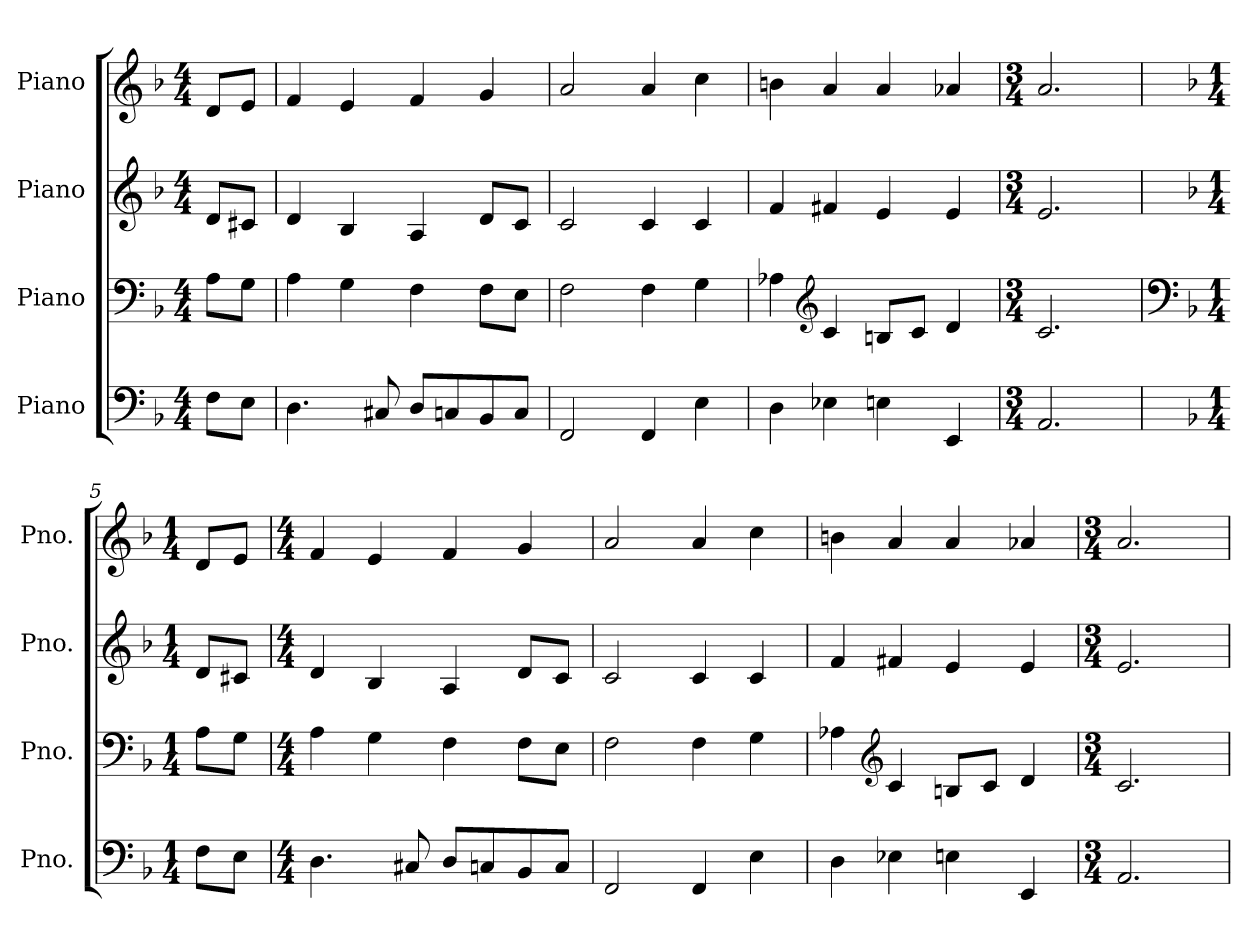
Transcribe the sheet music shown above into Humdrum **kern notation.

**kern	**kern	**kern	**kern
*part4	*part3	*part2	*part1
*staff4	*staff3	*staff2	*staff1
*I"Piano	*I"Piano	*I"Piano	*I"Piano
*I'Pno.	*I'Pno.	*I'Pno.	*I'Pno.
*clefF4	*clefF4	*clefG2	*clefG2
*k[b-]	*k[b-]	*k[b-]	*k[b-]
*M4/4	*M4/4	*M4/4	*M4/4
*MM120	*MM120	*MM120	*MM120
=	=	=	=
8F\L	8A\L	8d/L	8d/L
8E\J	8G\J	8c#X/J	8e/J
=1	=1	=1	=1
4.D\	4A\	4d/	4f/
.	4G\	4B-/	4e/
8C#X/	.	.	.
8D/L	4F\	4A/	4f/
8Cn/	.	.	.
8BB-/	8F\L	8d/L	4g/
8C/J	8E\J	8c/J	.
=2	=2	=2	=2
2FF/	2F\	2c/	2a/
4FF/	4F\	4c/	4a/
4E\	4G\	4c/	4cc\
=3	=3	=3	=3
4D\	4A-X\	4f/	4bn\
*	*clefG2	*	*
4E-X\	4c/	4f#X/	4a/
4En\	8Bn/L	4e/	4a/
.	8c/J	.	.
4EE/	4d/	4e/	4a-X/
=4	=4	=4	=4
*M3/4	*M3/4	*M3/4	*M3/4
2.AA/	2.c/	2.e/	2.a/
=5	=5	=5	=5
*	*clefF4	*	*
*k[b-]	*k[b-]	*k[b-]	*k[b-]
*M1/4	*M1/4	*M1/4	*M1/4
8F\L	8A\L	8d/L	8d/L
8E\J	8G\J	8c#X/J	8e/J
!!LO:LB:g=z
=6	=6	=6	=6
*M4/4	*M4/4	*M4/4	*M4/4
4.D\	4A\	4d/	4f/
.	4G\	4B-/	4e/
8C#X/	.	.	.
8D/L	4F\	4A/	4f/
8Cn/	.	.	.
8BB-/	8F\L	8d/L	4g/
8C/J	8E\J	8c/J	.
=7	=7	=7	=7
2FF/	2F\	2c/	2a/
4FF/	4F\	4c/	4a/
4E\	4G\	4c/	4cc\
=8	=8	=8	=8
4D\	4A-X\	4f/	4bn\
*	*clefG2	*	*
4E-X\	4c/	4f#X/	4a/
4En\	8Bn/L	4e/	4a/
.	8c/J	.	.
4EE/	4d/	4e/	4a-X/
=9	=9	=9	=9
*M3/4	*M3/4	*M3/4	*M3/4
2.AA/	2.c/	2.e/	2.a/
=	=	=	=
*-	*-	*-	*-
